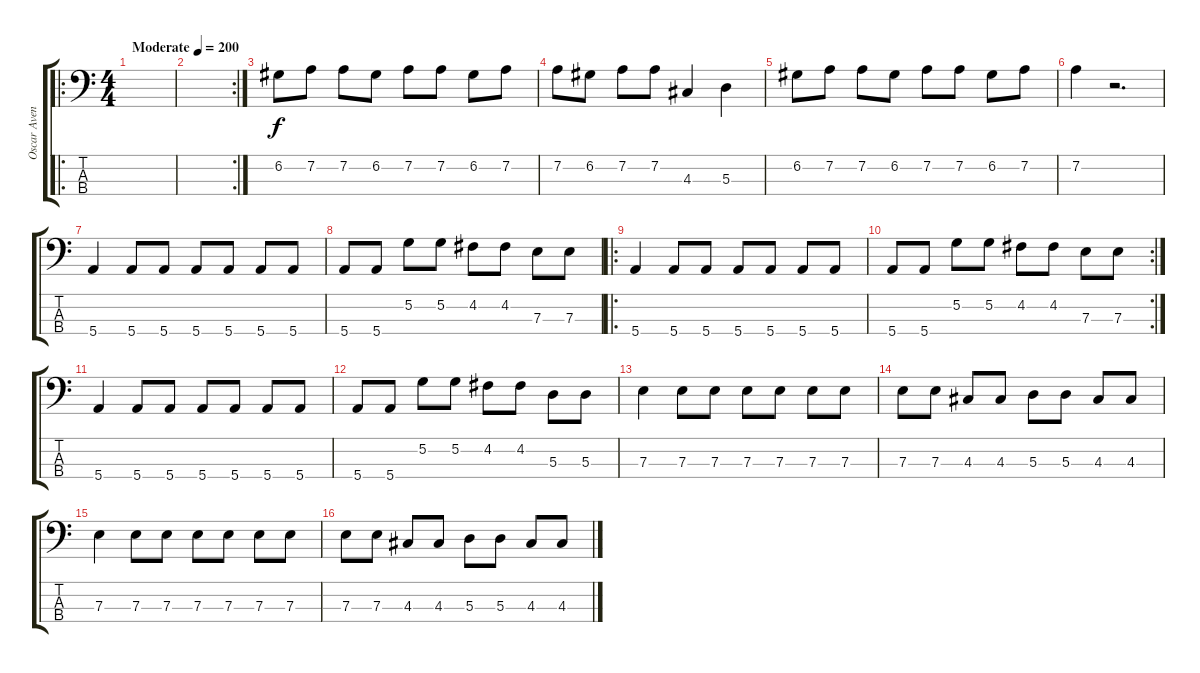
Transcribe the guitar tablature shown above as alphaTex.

\track ("Oscar Avendaño - Bajo" "Oscar Aven") {instrument fretlessbass}
\staff {score tabs}
\tuning (G2 D2 A1 E1) {hide}
\ro
\ts (4 4)
\tempo (200 "Moderate")
\clef f4
\ks c
|
\rc 2
|
6.2.8 7.2.8 7.2.8 6.2.8 7.2.8 7.2.8 6.2.8 7.2.8 |
7.2.8 6.2.8 7.2.8 7.2.8 4.3.4 5.3.4 |
6.2.8 7.2.8 7.2.8 6.2.8 7.2.8 7.2.8 6.2.8 7.2.8 |
7.2.4 r.2{d} |
5.4.4 5.4.8 5.4.8 5.4.8 5.4.8 5.4.8 5.4.8 |
5.4.8 5.4.8 5.2.8 5.2.8 4.2.8 4.2.8 7.3.8 7.3.8 |
\ro
5.4.4 5.4.8 5.4.8 5.4.8 5.4.8 5.4.8 5.4.8 |
\rc 2
5.4.8 5.4.8 5.2.8 5.2.8 4.2.8 4.2.8 7.3.8 7.3.8 |
5.4.4 5.4.8 5.4.8 5.4.8 5.4.8 5.4.8 5.4.8 |
5.4.8 5.4.8 5.2.8 5.2.8 4.2.8 4.2.8 5.3.8 5.3.8 |
7.3.4 7.3.8 7.3.8 7.3.8 7.3.8 7.3.8 7.3.8 |
7.3.8 7.3.8 4.3.8 4.3.8 5.3.8 5.3.8 4.3.8 4.3.8 |
7.3.4 7.3.8 7.3.8 7.3.8 7.3.8 7.3.8 7.3.8 |
7.3.8 7.3.8 4.3.8 4.3.8 5.3.8 5.3.8 4.3.8 4.3.8
